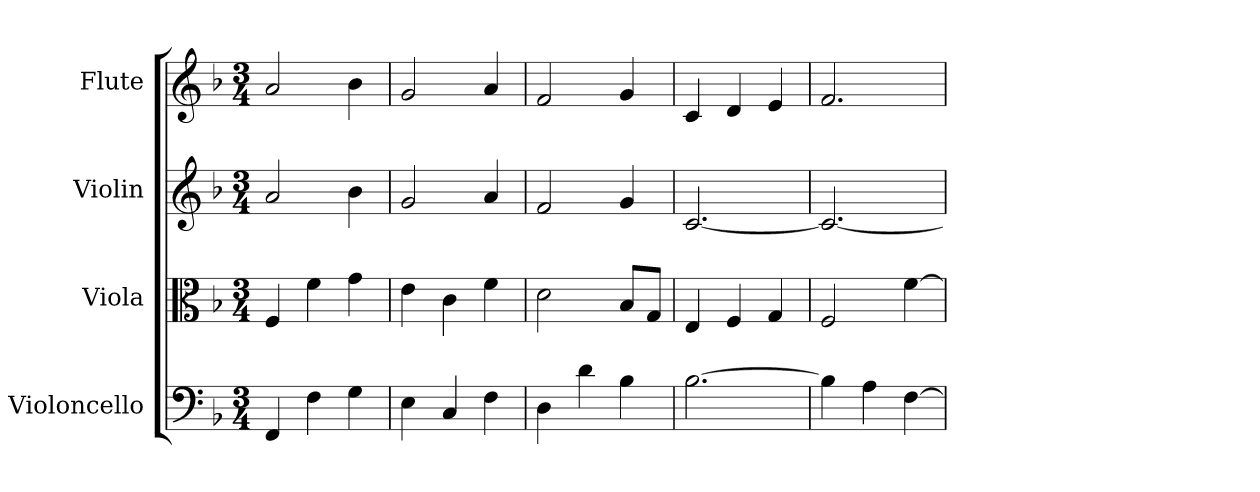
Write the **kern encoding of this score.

**kern	**kern	**kern	**kern
*part4	*part3	*part2	*part1
*staff4	*staff3	*staff2	*staff1
*I"Violoncello	*I"Viola	*I"Violin	*I"Flute
*I'Vc	*I'Vla	*I'Vln	*I'Fl
*clefF4	*clefC3	*	*
*k[b-]	*k[b-]	*k[b-]	*k[b-]
*F:	*F:	*F:	*F:
*M3/4	*M3/4	*M3/4	*M3/4
*MM112	*MM112	*MM112	*MM112
=	=	=	=
4FF	4F	2a	2a
4F	4f	.	.
4G	4g	4b-	4b-
=2	=2	=2	=2
4E	4e	2g	2g
4C	4c	.	.
4F	4f	4a	4a
=3	=3	=3	=3
4D	2d	2f	2f
4d	.	.	.
4B-	8B-/L	4g	4g
.	8G/J	.	.
=4	=4	=4	=4
[2.B-	4E	[2.c	4c
.	4F	.	4d
.	4G	.	4e
=5	=5	=5	=5
4B-]	2F	2.c_	2.f
4A	.	.	.
[4F	[4f	.	.
=	=	=	=
*-	*-	*-	*-
